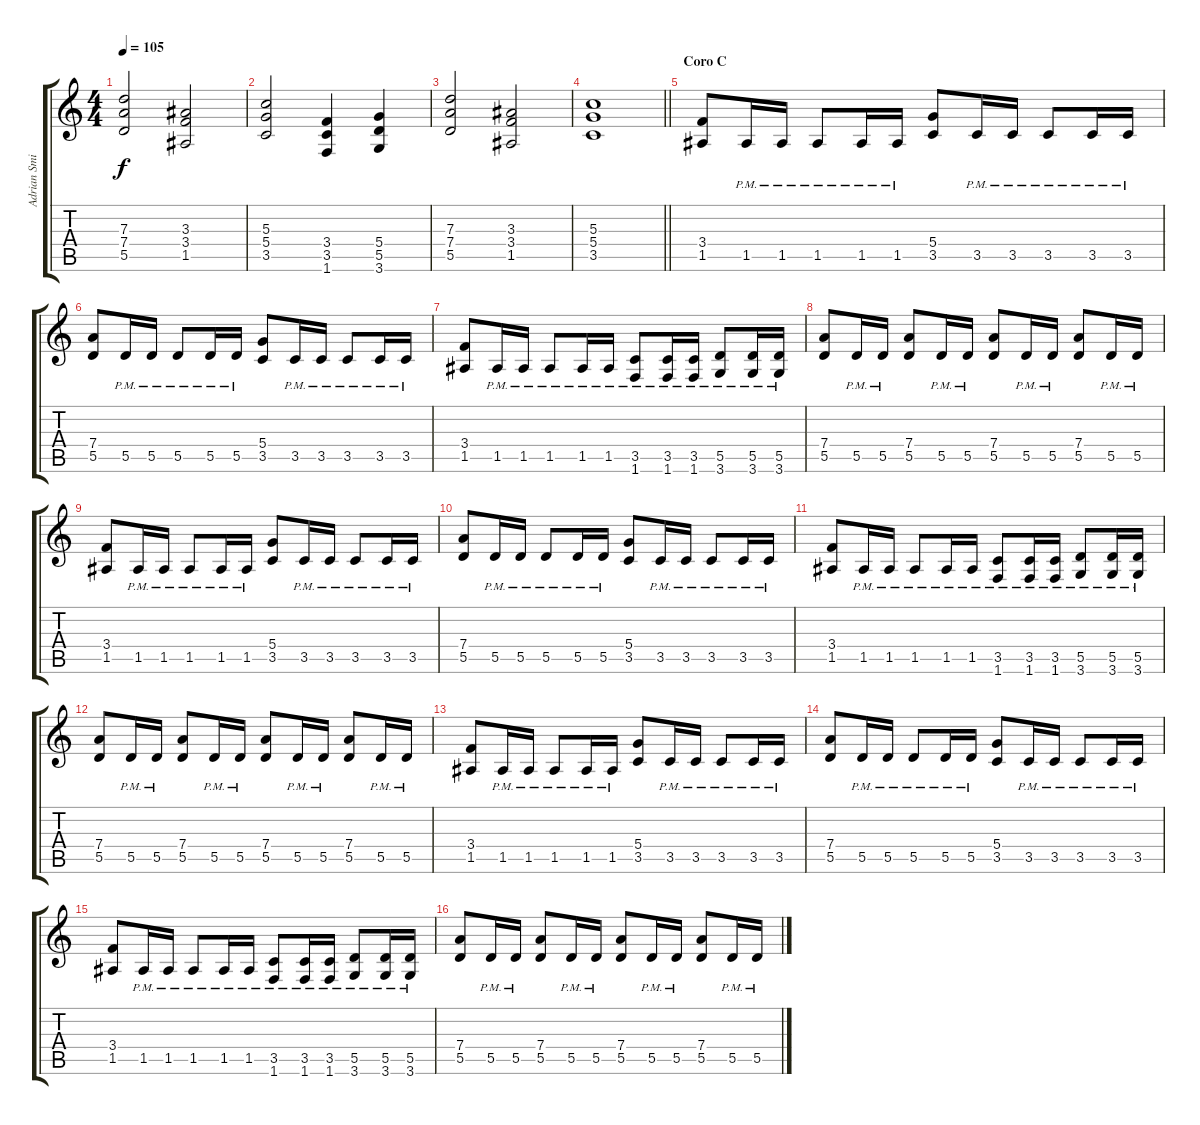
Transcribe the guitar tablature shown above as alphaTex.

\track ("Adrian Smith" "Adrian Smi") {instrument distortionguitar}
\staff {score tabs}
\tuning (E4 B3 G3 D3 A2 E2) {hide}
\ts (4 4)
\tempo 105
\clef g2
\ks c
(7.3 7.4 5.5).2{dy f} (3.3 3.4 1.5).2 |
(5.3 5.4 3.5).2 (3.4 3.5 1.6).4 (5.4 5.5 3.6).4 |
(7.3 7.4 5.5).2 (3.3 3.4 1.5).2 |
\barLineRight lightlight
(5.3 5.4 3.5).1 |
\section ("" "Coro C")
(3.4 1.5).8 1.5{pm}.16 1.5{pm}.16 1.5{pm}.8 1.5{pm}.16 1.5{pm}.16 (5.4 3.5).8 3.5{pm}.16 3.5{pm}.16 3.5{pm}.8 3.5{pm}.16 3.5{pm}.16 |
(7.4 5.5).8 5.5{pm}.16 5.5{pm}.16 5.5{pm}.8 5.5{pm}.16 5.5{pm}.16 (5.4 3.5).8 3.5{pm}.16 3.5{pm}.16 3.5{pm}.8 3.5{pm}.16 3.5{pm}.16 |
(3.4 1.5).8 1.5{pm}.16 1.5{pm}.16 1.5{pm}.8 1.5{pm}.16 1.5{pm}.16 (3.5{pm} 1.6{pm}).8 (3.5{pm} 1.6{pm}).16 (3.5{pm} 1.6{pm}).16 (5.5{pm} 3.6{pm}).8 (5.5{pm} 3.6{pm}).16 (5.5{pm} 3.6{pm}).16 |
(7.4 5.5).8 5.5{pm}.16 5.5{pm}.16 (7.4 5.5).8 5.5{pm}.16 5.5{pm}.16 (7.4 5.5).8 5.5{pm}.16 5.5{pm}.16 (7.4 5.5).8 5.5{pm}.16 5.5{pm}.16 |
(3.4 1.5).8 1.5{pm}.16 1.5{pm}.16 1.5{pm}.8 1.5{pm}.16 1.5{pm}.16 (5.4 3.5).8 3.5{pm}.16 3.5{pm}.16 3.5{pm}.8 3.5{pm}.16 3.5{pm}.16 |
(7.4 5.5).8 5.5{pm}.16 5.5{pm}.16 5.5{pm}.8 5.5{pm}.16 5.5{pm}.16 (5.4 3.5).8 3.5{pm}.16 3.5{pm}.16 3.5{pm}.8 3.5{pm}.16 3.5{pm}.16 |
(3.4 1.5).8 1.5{pm}.16 1.5{pm}.16 1.5{pm}.8 1.5{pm}.16 1.5{pm}.16 (3.5{pm} 1.6{pm}).8 (3.5{pm} 1.6{pm}).16 (3.5{pm} 1.6{pm}).16 (5.5{pm} 3.6{pm}).8 (5.5{pm} 3.6{pm}).16 (5.5{pm} 3.6{pm}).16 |
(7.4 5.5).8 5.5{pm}.16 5.5{pm}.16 (7.4 5.5).8 5.5{pm}.16 5.5{pm}.16 (7.4 5.5).8 5.5{pm}.16 5.5{pm}.16 (7.4 5.5).8 5.5{pm}.16 5.5{pm}.16 |
(3.4 1.5).8 1.5{pm}.16 1.5{pm}.16 1.5{pm}.8 1.5{pm}.16 1.5{pm}.16 (5.4 3.5).8 3.5{pm}.16 3.5{pm}.16 3.5{pm}.8 3.5{pm}.16 3.5{pm}.16 |
(7.4 5.5).8 5.5{pm}.16 5.5{pm}.16 5.5{pm}.8 5.5{pm}.16 5.5{pm}.16 (5.4 3.5).8 3.5{pm}.16 3.5{pm}.16 3.5{pm}.8 3.5{pm}.16 3.5{pm}.16 |
(3.4 1.5).8 1.5{pm}.16 1.5{pm}.16 1.5{pm}.8 1.5{pm}.16 1.5{pm}.16 (3.5{pm} 1.6{pm}).8 (3.5{pm} 1.6{pm}).16 (3.5{pm} 1.6{pm}).16 (5.5{pm} 3.6{pm}).8 (5.5{pm} 3.6{pm}).16 (5.5{pm} 3.6{pm}).16 |
(7.4 5.5).8 5.5{pm}.16 5.5{pm}.16 (7.4 5.5).8 5.5{pm}.16 5.5{pm}.16 (7.4 5.5).8 5.5{pm}.16 5.5{pm}.16 (7.4 5.5).8 5.5{pm}.16 5.5{pm}.16
